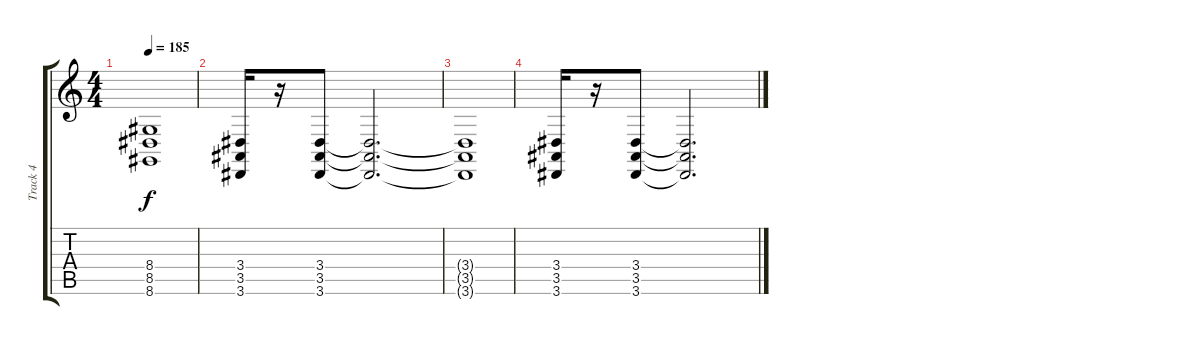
\track ("Track 4" "Track 4") {instrument choiraahs}
\staff {score tabs}
\tuning (D4 A3 F3 C3 G2 C2) {hide}
\ts (4 4)
\tempo 185
\clef g2
\ks c
(8.4{t} 8.5{t} 8.6{t}).1{dy f} |
(3.4 3.5 3.6).16 r.16 (3.4 3.5 3.6).8 (3.4{t} 3.5{t} 3.6{t}).2{d} |
(3.4{t} 3.5{t} 3.6{t}).1 |
(3.4 3.5 3.6).16 r.16 (3.4 3.5 3.6).8 (3.4{t} 3.5{t} 3.6{t}).2{d}
